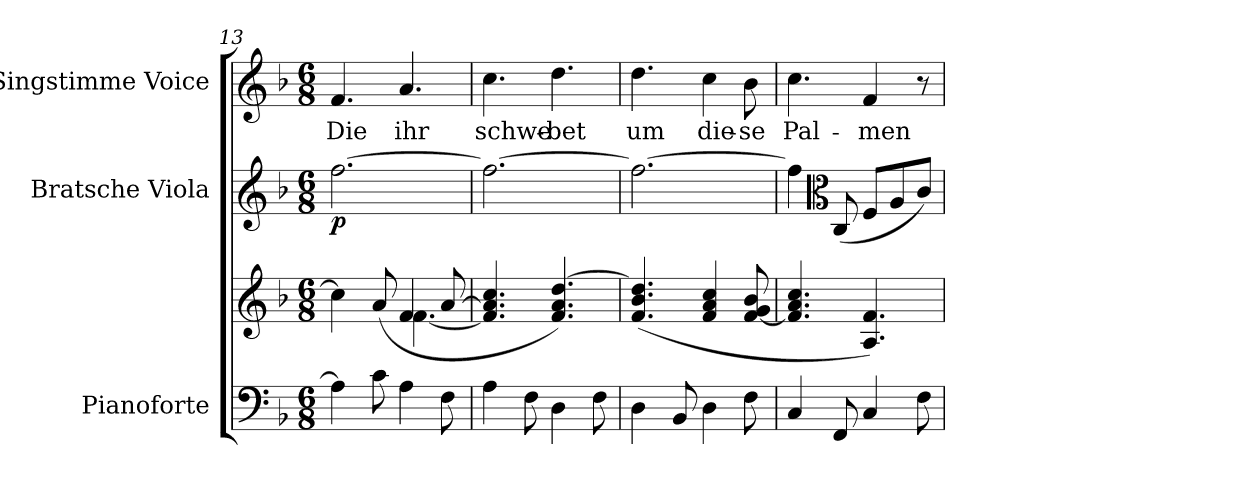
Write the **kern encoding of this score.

**kern	**kern	**kern	**dynam	**kern	**text
*part3	*part3	*part2	*part2	*part1	*part1
*staff4	*staff3	*staff2	*staff2	*staff1	*staff1
*I"Pianoforte	*	*I"Bratsche Viola	*	*I"Singstimme Voice	*
*I'Pno	*	*I'Vla	*	*	*
*clefF4	*clefG2	*clefG2	*	*clefG2	*
*k[b-]	*k[b-]	*k[b-]	*	*k[b-]	*
*M6/8	*M6/8	*M6/8	*	*M6/8	*
=13	=13	=13	=13	=13	=13
*	*^	*	*	*	*
!	!	!	!	!LO:DY:b	!	!LO:LY:b
4A\]	4cc\]	4.ryy	[2.ff\	p	4.f/	Die
8c\	(>8a/	.	.	.	.	.
!	!	!	!	!	!	!LO:LY:b
4A\	4f/	[4.f\	.	.	4.a/	ihr
8F\	[8a/	.	.	.	.	.
*	*v	*v	*	*	*	*
=14	=14	=14	=14	=14	=14
!	!	!	!	!	!LO:LY:b
4A\	4.f/] 4.a/] 4.cc/	2.ff\_	.	4.cc\	schwe-
8F\	.	.	.	.	.
!	!	!	!	!	!LO:LY:b
4D\	4.f/ 4.a/ [4.dd/)	.	.	4.dd\	-bet
8F\	.	.	.	.	.
=15	=15	=15	=15	=15	=15
!	!	!	!	!	!LO:LY:b
4D\	(>4.f/ 4.b-/ 4.dd/]	2.ff\_	.	4.dd\	um
8BB-/	.	.	.	.	.
!	!	!	!	!	!LO:LY:b
4D\	4f/ 4a/ 4cc/	.	.	4cc\	die-
!	!	!	!	!	!LO:LY:b
8F\	[8f/ 8g/ 8b-/	.	.	8b-\	-se
=16	=16	=16	=16	=16	=16
!	!	!	!	!	!LO:LY:b
4C/	4.f/] 4.a/ 4.cc/	4ff\]	.	4.cc\	Pal-
*	*	*clefC3	*	*	*
8FF/	.	(<8C/	.	.	.
!	!	!	!	!	!LO:LY:b
4C/	4.A/ 4.f/)	8F/L	.	4f/	-men
.	.	8A/	.	.	.
8F\	.	8c/J)	.	8r	.
=	=	=	=	=	=
*-	*-	*-	*-	*-	*-
